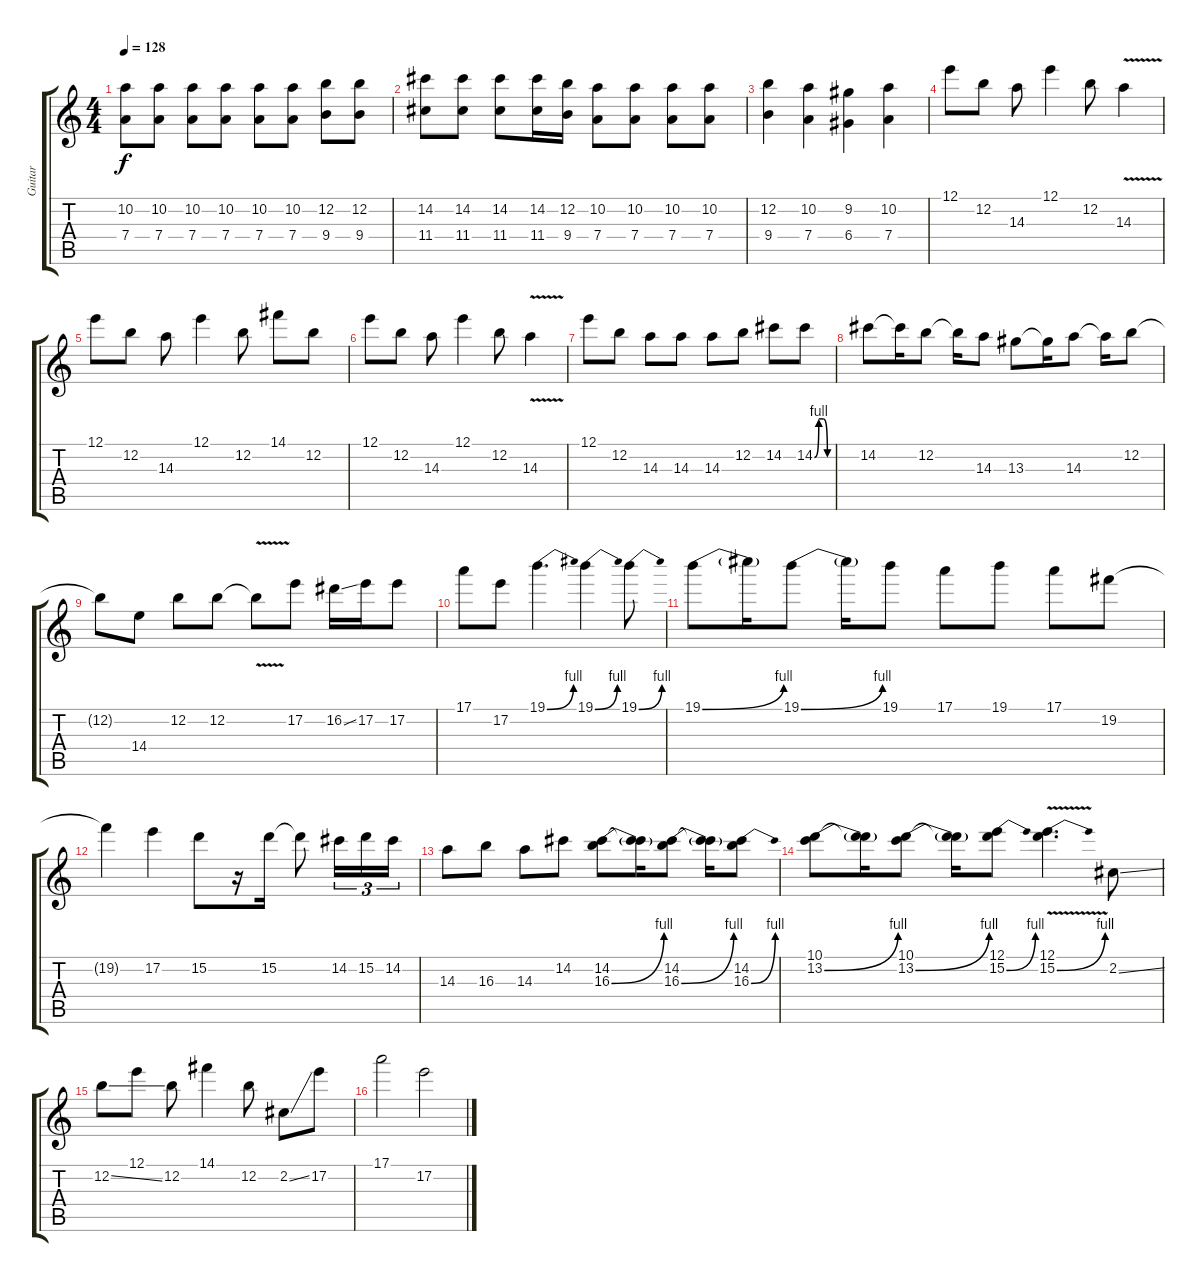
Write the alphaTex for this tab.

\track ("Guitar" "Guitar") {instrument overdrivenguitar}
\staff {score tabs}
\tuning (E4 B3 G3 D3 A2 E2) {hide}
\ts (4 4)
\tempo 128
\clef g2
\ks c
(10.2 7.4).8{dy f} (10.2 7.4).8 (10.2 7.4).8 (10.2 7.4).8 (10.2 7.4).8 (10.2 7.4).8 (12.2 9.4).8 (12.2 9.4).8 |
(14.2 11.4).8 (14.2 11.4).8 (14.2 11.4).8 (14.2 11.4).16 (12.2 9.4).16 (10.2 7.4).8 (10.2 7.4).8 (10.2 7.4).8 (10.2 7.4).8 |
(12.2 9.4).4 (10.2 7.4).4 (9.2 6.4).4 (10.2 7.4).4 |
12.1.8 12.2.8 14.3.8 12.1.4 12.2.8 14.3{v}.4 |
12.1.8 12.2.8 14.3.8 12.1.4 12.2.8 14.1.8 12.2.8 |
12.1.8 12.2.8 14.3.8 12.1.4 12.2.8 14.3{v}.4 |
12.1.8 12.2.8 14.3.8 14.3.8 14.3.8 12.2.8 14.2.8 14.2{be (custom 0 0 15 4 30 4 45 0 60 0)}.8 |
14.2.8 14.2{t}.16 12.2.8 12.2{t}.16 14.3.8 13.3.8 13.3{t}.16 14.3.8 14.3{t}.16 12.2.8 |
12.2{t}.8 14.4.8 12.2.8 12.2.8 12.2{v t}.8 17.2.8 16.2{ss}.16 17.2.16 17.2.8 |
17.1.8 17.2.8 19.1{be (bend 0 0 60 4)}.4{d} 19.1{be (bend 0 0 60 4)}.4 19.1{be (bend 0 0 60 4)}.8 |
19.1{be (bend 0 0 60 4)}.8 19.1{t}.16 19.1{be (bend 0 0 60 4)}.8 19.1{t}.16 19.1.8 17.1.8 19.1.8 17.1.8 19.2.8 |
19.2{t}.4 17.2.4 15.2.8 r.16 15.2.16 15.2{t}.8 14.2.16{tu (3 2)} 15.2.16{tu (3 2)} 14.2.16{tu (3 2)} |
14.3.8 16.3.8 14.3.8 14.2.8 (14.2 16.3{be (bend 0 0 60 4)}).8 (14.2{t} 16.3{t}).16 (14.2 16.3{be (bend 0 0 60 4)}).8 (14.2{t} 16.3{t}).16 (14.2 16.3{be (bend 0 0 60 4)}).8 |
(10.1 13.2{be (bend 0 0 60 4)}).8 (10.1{t} 13.2{t}).16 (10.1 13.2{be (bend 0 0 60 4)}).8 (10.1{t} 13.2{t}).16 (12.1 15.2{be (bend 0 0 60 4)}).8 (12.1{v} 15.2{be (bend 0 0 60 4) v}).4{d} 2.2{ss}.8 |
12.2{ss}.8 12.1.8 12.2.8 14.1.4 12.2.8 2.2{ss}.8 17.2.8 |
17.1.2 17.2.2
